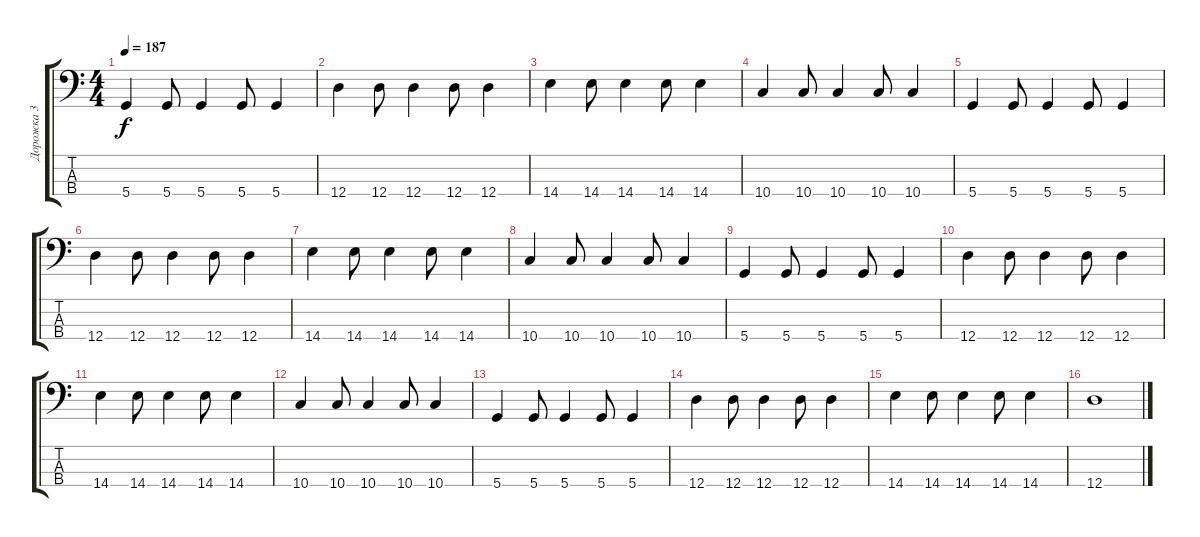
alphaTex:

\track ("Дорожка 3" "Дорожка 3") {instrument electricbasspick}
\staff {score tabs}
\tuning (G2 D2 A1 D1) {hide}
\ts (4 4)
\tempo 187
\clef f4
\ks c
5.4.4{dy f} 5.4.8 5.4.4 5.4.8 5.4.4 |
12.4.4 12.4.8 12.4.4 12.4.8 12.4.4 |
14.4.4 14.4.8 14.4.4 14.4.8 14.4.4 |
10.4.4 10.4.8 10.4.4 10.4.8 10.4.4 |
5.4.4 5.4.8 5.4.4 5.4.8 5.4.4 |
12.4.4 12.4.8 12.4.4 12.4.8 12.4.4 |
14.4.4 14.4.8 14.4.4 14.4.8 14.4.4 |
10.4.4 10.4.8 10.4.4 10.4.8 10.4.4 |
5.4.4 5.4.8 5.4.4 5.4.8 5.4.4 |
12.4.4 12.4.8 12.4.4 12.4.8 12.4.4 |
14.4.4 14.4.8 14.4.4 14.4.8 14.4.4 |
10.4.4 10.4.8 10.4.4 10.4.8 10.4.4 |
5.4.4 5.4.8 5.4.4 5.4.8 5.4.4 |
12.4.4 12.4.8 12.4.4 12.4.8 12.4.4 |
14.4.4 14.4.8 14.4.4 14.4.8 14.4.4 |
12.4.1
